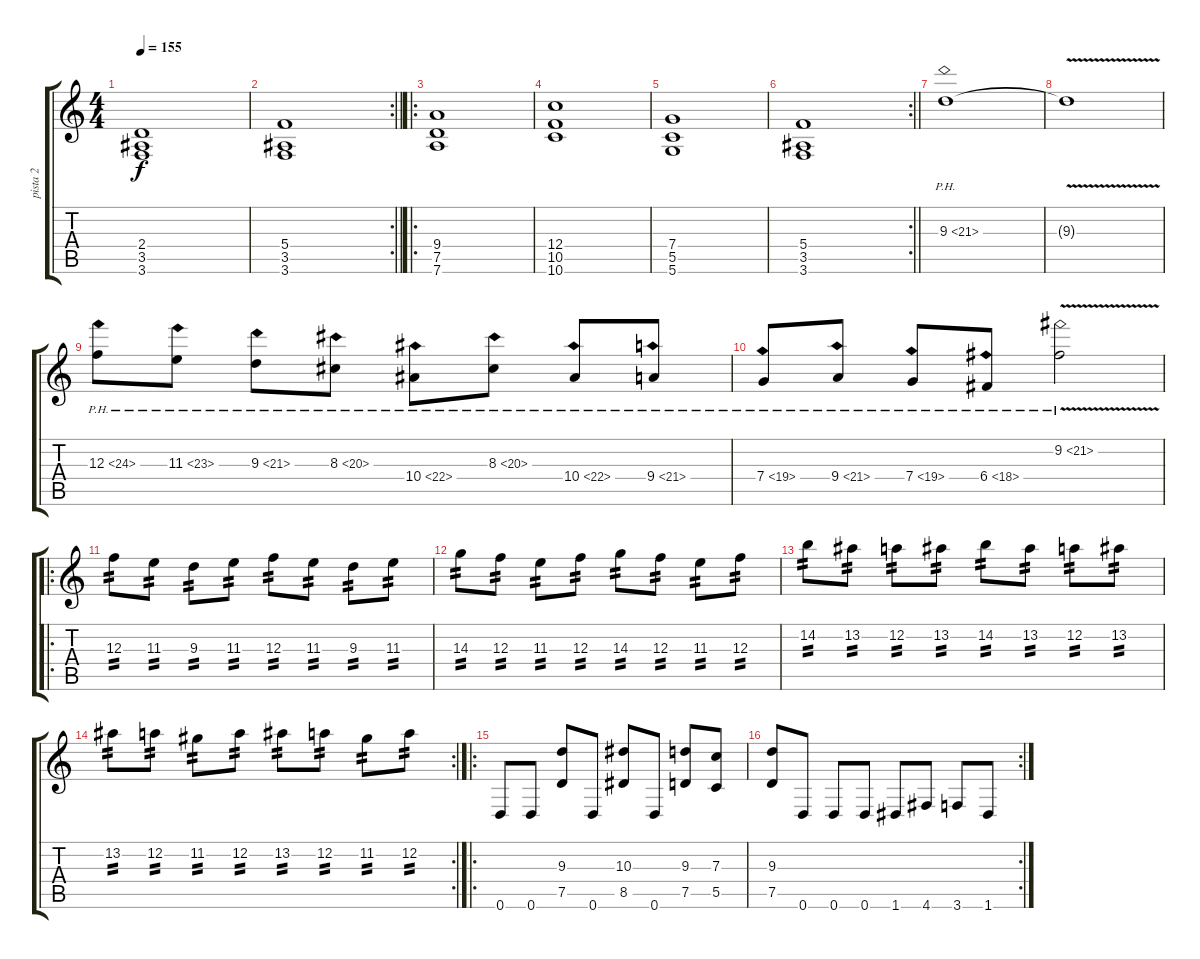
\track ("pista 2" "pista 2") {instrument distortionguitar}
\staff {score tabs}
\tuning (D4 A3 F3 C3 G2 D2) {hide}
\ts (4 4)
\tempo 155
\clef g2
\ks c
(2.4 3.5 3.6).1{dy f} |
\rc 2
\barLineRight lightlight
(5.4 3.5 3.6).1 |
\ro
(9.4 7.5 7.6).1 |
(12.4 10.5 10.6).1 |
(7.4 5.5 5.6).1 |
\rc 2
\barLineRight lightlight
(5.4 3.5 3.6).1 |
9.3{ph 12}.1 |
9.3{v t}.1 |
12.3{ph 12}.8 11.3{ph 12}.8 9.3{ph 12}.8 8.3{ph 12}.8 10.4{ph 12}.8 8.3{ph 12}.8 10.4{ph 12}.8 9.4{ph 12}.8 |
7.4{ph 12}.8 9.4{ph 12}.8 7.4{ph 12}.8 6.4{ph 12}.8 9.2{ph 12 v}.2 |
\ro
12.3.8{tp 2} 11.3.8{tp 2} 9.3.8{tp 2} 11.3.8{tp 2} 12.3.8{tp 2} 11.3.8{tp 2} 9.3.8{tp 2} 11.3.8{tp 2} |
14.3.8{tp 2} 12.3.8{tp 2} 11.3.8{tp 2} 12.3.8{tp 2} 14.3.8{tp 2} 12.3.8{tp 2} 11.3.8{tp 2} 12.3.8{tp 2} |
14.2.8{tp 2} 13.2.8{tp 2} 12.2.8{tp 2} 13.2.8{tp 2} 14.2.8{tp 2} 13.2.8{tp 2} 12.2.8{tp 2} 13.2.8{tp 2} |
\rc 2
13.2.8{tp 2} 12.2.8{tp 2} 11.2.8{tp 2} 12.2.8{tp 2} 13.2.8{tp 2} 12.2.8{tp 2} 11.2.8{tp 2} 12.2.8{tp 2} |
\ro
0.6.8 0.6.8 (9.3 7.5).8 0.6.8 (10.3 8.5).8 0.6.8 (9.3 7.5).8 (7.3 5.5).8 |
\rc 2
(9.3 7.5).8 0.6.8 0.6.8 0.6.8 1.6.8 4.6.8 3.6.8 1.6.8
